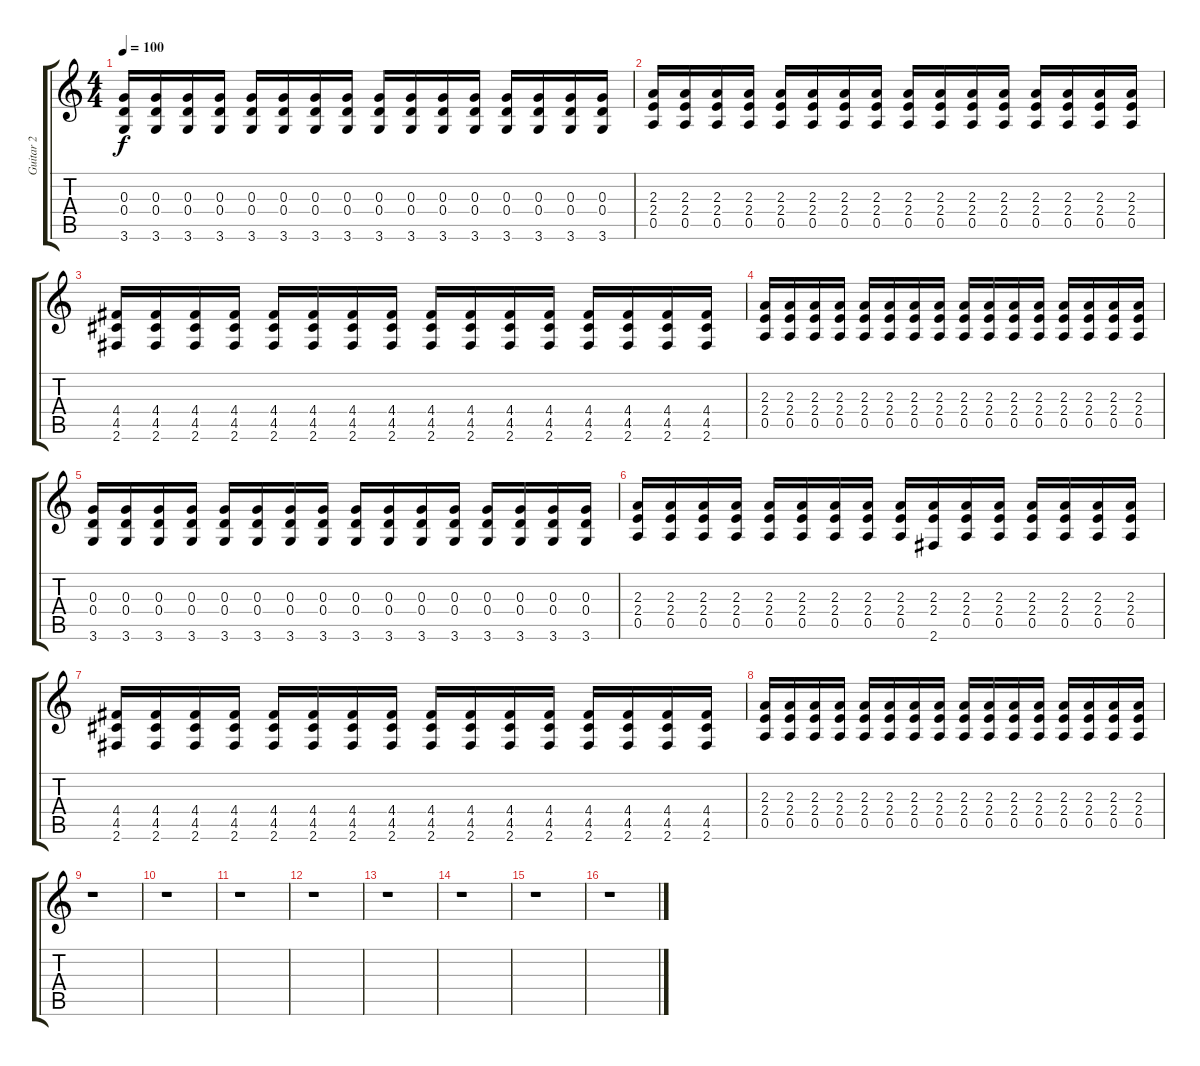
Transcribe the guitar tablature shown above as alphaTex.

\track ("Guitar 2" "Guitar 2") {instrument distortionguitar}
\staff {score tabs}
\tuning (E4 B3 G3 D3 A2 E2) {hide}
\ts (4 4)
\tempo 100
\clef g2
\ks c
(0.3 0.4 3.6).16{dy f} (0.3 0.4 3.6).16 (0.3 0.4 3.6).16 (0.3 0.4 3.6).16 (0.3 0.4 3.6).16 (0.3 0.4 3.6).16 (0.3 0.4 3.6).16 (0.3 0.4 3.6).16 (0.3 0.4 3.6).16 (0.3 0.4 3.6).16 (0.3 0.4 3.6).16 (0.3 0.4 3.6).16 (0.3 0.4 3.6).16 (0.3 0.4 3.6).16 (0.3 0.4 3.6).16 (0.3 0.4 3.6).16 |
(2.3 2.4 0.5).16 (2.3 2.4 0.5).16 (2.3 2.4 0.5).16 (2.3 2.4 0.5).16 (2.3 2.4 0.5).16 (2.3 2.4 0.5).16 (2.3 2.4 0.5).16 (2.3 2.4 0.5).16 (2.3 2.4 0.5).16 (2.3 2.4 0.5).16 (2.3 2.4 0.5).16 (2.3 2.4 0.5).16 (2.3 2.4 0.5).16 (2.3 2.4 0.5).16 (2.3 2.4 0.5).16 (2.3 2.4 0.5).16 |
(4.4 4.5 2.6).16 (4.4 4.5 2.6).16 (4.4 4.5 2.6).16 (4.4 4.5 2.6).16 (4.4 4.5 2.6).16 (4.4 4.5 2.6).16 (4.4 4.5 2.6).16 (4.4 4.5 2.6).16 (4.4 4.5 2.6).16 (4.4 4.5 2.6).16 (4.4 4.5 2.6).16 (4.4 4.5 2.6).16 (4.4 4.5 2.6).16 (4.4 4.5 2.6).16 (4.4 4.5 2.6).16 (4.4 4.5 2.6).16 |
(2.3 2.4 0.5).16 (2.3 2.4 0.5).16 (2.3 2.4 0.5).16 (2.3 2.4 0.5).16 (2.3 2.4 0.5).16 (2.3 2.4 0.5).16 (2.3 2.4 0.5).16 (2.3 2.4 0.5).16 (2.3 2.4 0.5).16 (2.3 2.4 0.5).16 (2.3 2.4 0.5).16 (2.3 2.4 0.5).16 (2.3 2.4 0.5).16 (2.3 2.4 0.5).16 (2.3 2.4 0.5).16 (2.3 2.4 0.5).16 |
(0.3 0.4 3.6).16 (0.3 0.4 3.6).16 (0.3 0.4 3.6).16 (0.3 0.4 3.6).16 (0.3 0.4 3.6).16 (0.3 0.4 3.6).16 (0.3 0.4 3.6).16 (0.3 0.4 3.6).16 (0.3 0.4 3.6).16 (0.3 0.4 3.6).16 (0.3 0.4 3.6).16 (0.3 0.4 3.6).16 (0.3 0.4 3.6).16 (0.3 0.4 3.6).16 (0.3 0.4 3.6).16 (0.3 0.4 3.6).16 |
(2.3 2.4 0.5).16 (2.3 2.4 0.5).16 (2.3 2.4 0.5).16 (2.3 2.4 0.5).16 (2.3 2.4 0.5).16 (2.3 2.4 0.5).16 (2.3 2.4 0.5).16 (2.3 2.4 0.5).16 (2.3 2.4 0.5).16 (2.3 2.4 2.6).16 (2.3 2.4 0.5).16 (2.3 2.4 0.5).16 (2.3 2.4 0.5).16 (2.3 2.4 0.5).16 (2.3 2.4 0.5).16 (2.3 2.4 0.5).16 |
(4.4 4.5 2.6).16 (4.4 4.5 2.6).16 (4.4 4.5 2.6).16 (4.4 4.5 2.6).16 (4.4 4.5 2.6).16 (4.4 4.5 2.6).16 (4.4 4.5 2.6).16 (4.4 4.5 2.6).16 (4.4 4.5 2.6).16 (4.4 4.5 2.6).16 (4.4 4.5 2.6).16 (4.4 4.5 2.6).16 (4.4 4.5 2.6).16 (4.4 4.5 2.6).16 (4.4 4.5 2.6).16 (4.4 4.5 2.6).16 |
(2.3 2.4 0.5).16 (2.3 2.4 0.5).16 (2.3 2.4 0.5).16 (2.3 2.4 0.5).16 (2.3 2.4 0.5).16 (2.3 2.4 0.5).16 (2.3 2.4 0.5).16 (2.3 2.4 0.5).16 (2.3 2.4 0.5).16 (2.3 2.4 0.5).16 (2.3 2.4 0.5).16 (2.3 2.4 0.5).16 (2.3 2.4 0.5).16 (2.3 2.4 0.5).16 (2.3 2.4 0.5).16 (2.3 2.4 0.5).16 |
r.1 |
r.1 |
r.1 |
r.1 |
r.1 |
r.1 |
r.1 |
r.1
